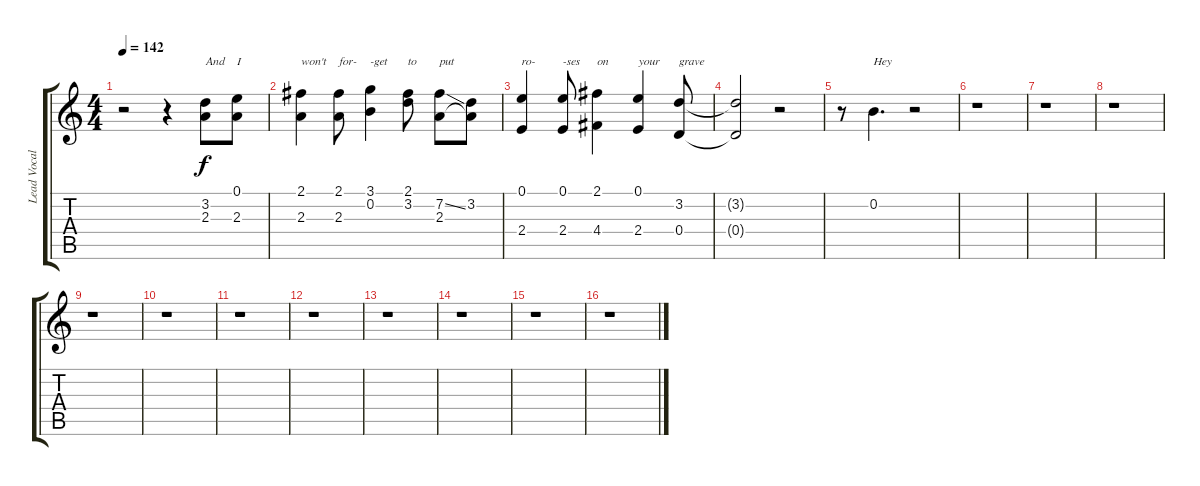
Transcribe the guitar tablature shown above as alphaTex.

\track ("Lead Vocal" "Lead Vocal") {instrument voiceoohs}
\staff {score tabs}
\tuning (E5 B4 G4 D4 A3 E3) {hide}
\ts (4 4)
\tempo 142
\clef g2
\ks c
r.2{dy f} r.4 (3.2 2.3).8{txt "And"} (0.1 2.3).8{txt "I"} |
(2.1 2.3).4{txt "won't"} (2.1 2.3).8{txt "for-"} (3.1 0.2).4{txt "-get"} (2.1 3.2).8{txt "to"} (7.2{ss} 2.3).8{txt "put"} (3.2 2.3{t}).8 |
(0.1 2.4).4{txt "ro-"} (0.1 2.4).8{txt "-ses"} (2.1 4.4).4{txt "on"} (0.1 2.4).4{txt "your"} (3.2 0.4).8{txt "grave"} |
(3.2{t} 0.4{t}).2 r.2 |
r.8 0.2.4{d txt "Hey"} r.2 |
r.1 |
r.1 |
r.1 |
r.1 |
r.1 |
r.1 |
r.1 |
r.1 |
r.1 |
r.1 |
r.1
